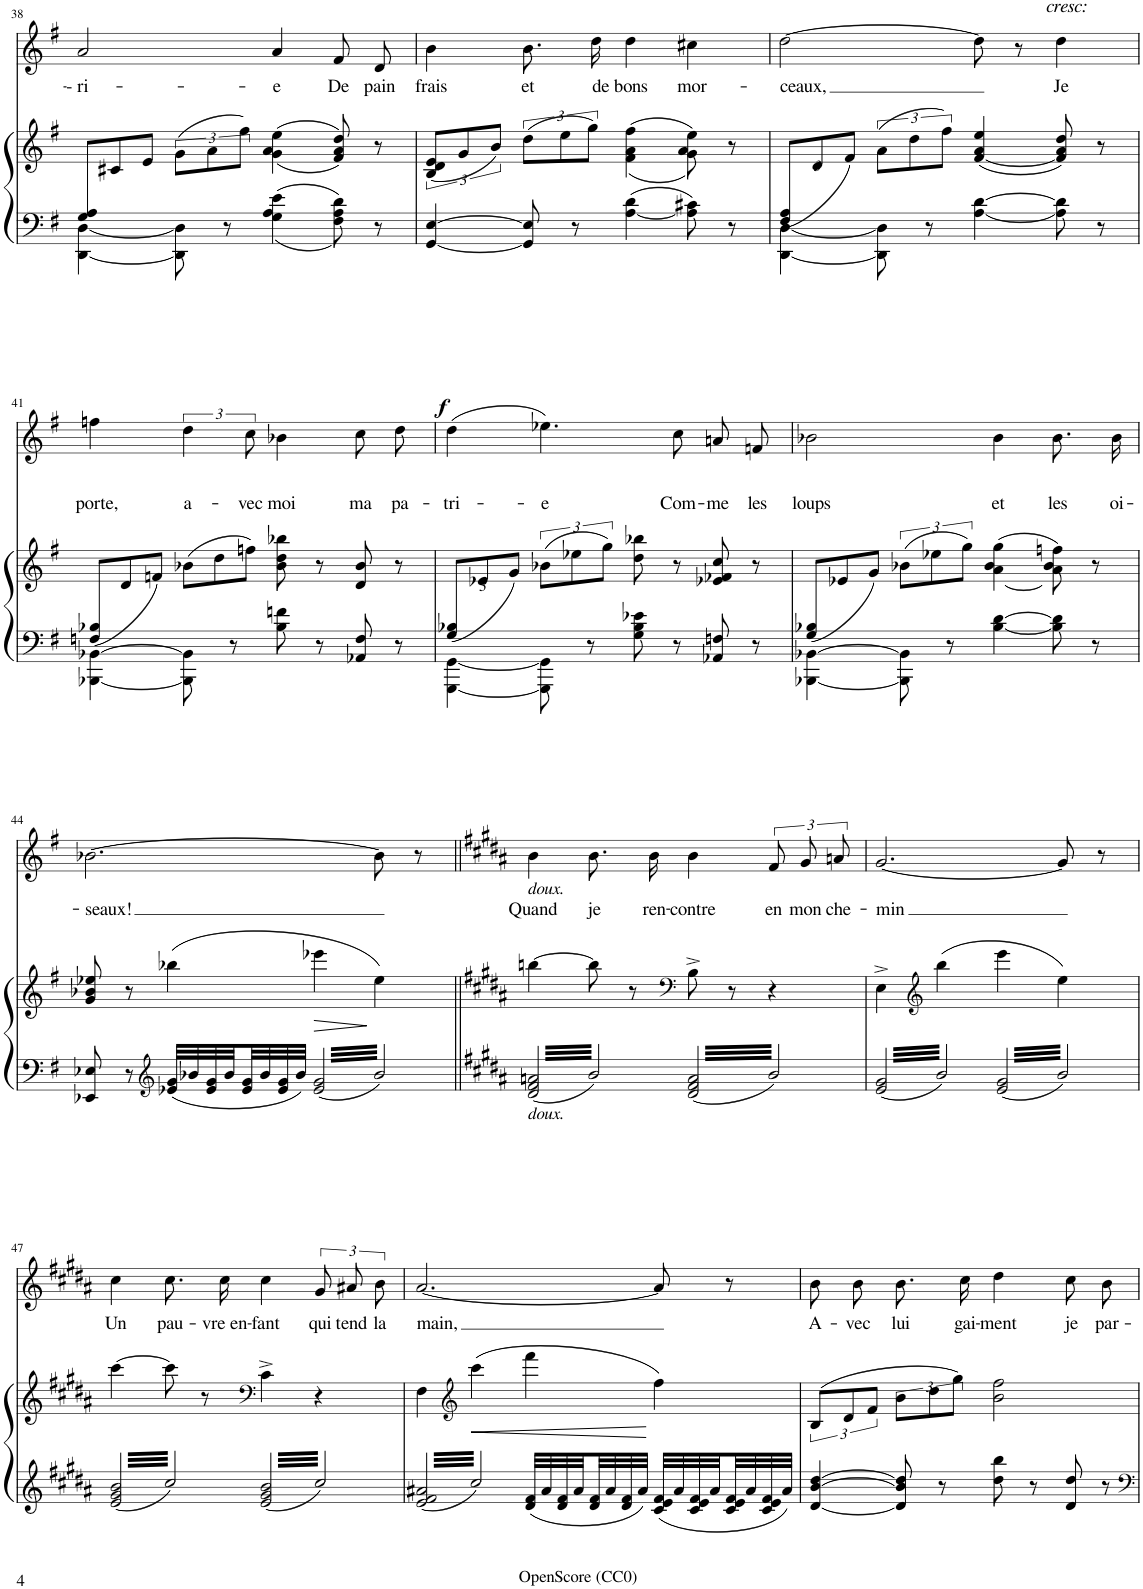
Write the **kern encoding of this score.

**kern	**kern	**dynam	**kern	**text	**dynam
*part2	*part2	*part2	*part1	*part1	*part1
*staff3	*staff2	*staff2/3	*staff1	*staff1	*staff1
*I"PIANO.	*	*	*I"CHANT	*	*
*I'Pno	*	*	*	*	*
!!LO:PB:g=z
*clefF4	*clefG2	*	*clefG2	*	*
*k[f#]	*k[f#]	*	*k[f#]	*	*
*M4/4	*M4/4	*	*M4/4	*	*
*met(c)	*met(c)	*	*met(c)	*	*
*Xbrackettup	*	*	*	*	*
=38	=38	=38	=38	=38	=38
*^	*	*	*	*	*
!	!	!	!	!	!LO:LY:b	!
12G/ 12A/L	[4DD\ [<4D\	12ryy	.	2a/	-- ri-	.
12%11ryy	.	12c#X/	.	.	.	.
.	.	12e/J	.	.	.	.
.	8DD\] 8D\]	(12g\L	.	.	.	.
.	.	12a\	.	.	.	.
.	8r	.	.	.	.	.
.	.	12ff#\J)	.	.	.	.
!	!	!	!	!	!LO:LY:b	!
.	4G\ 4A\ 4e\	(<(4g\ 4a\ 4ee\	.	4a/	-e	.
!	!	!	!	!	!LO:LY:b	!
.	8F#\ 8A\ 8d\	8f#/ 8a/ 8dd/))	.	8f#/L	De	.
!	!	!	!	!	!LO:LY:b	!
.	8r	8r	.	8d/J	pain	.
=39	=39	=39	=39	=39	=39	=39
!	!	!	!	!	!LO:LY:b	!
*v	*v	*	*	*	*	*
[4GG/ [>4E/	(12B/ 12d/ 12e/L	.	4b\	frais	.
.	12g/	.	.	.	.
.	12b/J)	.	.	.	.
!	!	!	!	!LO:LY:b	!
8GG/] 8E/]	(12dd\L	.	8.b\L	et	.
.	12ee\	.	.	.	.
8r	.	.	.	.	.
.	12gg\J)	.	.	.	.
!	!	!	!	!LO:LY:b	!
.	.	.	16dd\Jk	de	.
!	!	!	!	!LO:LY:b	!
[4A\ 4d\	(<(4f#\ 4a\ 4ff#\	.	4dd\	bons	.
!	!	!	!	!LO:LY:b	!
8A\] 8c#X\	8g\ 8a\ 8ee\))	.	4cc#X\	mor-	.
8r	8r	.	.	.	.
=40	=40	=40	=40	=40	=40
*^	*	*	*	*	*
!	!	!	!	!	!LO:LY:b	!
(<12F#/ 12A/L	[4DD\ [<4D\	12ryy	.	[2dd\	-ceaux,	.
12%11ryy	.	12d/	.	.	.	.
.	.	12f#/J)	.	.	.	.
.	8DD\] 8D\]	(12a\L	.	.	.	.
.	.	12dd\	.	.	.	.
.	8r	.	.	.	.	.
.	.	12ff#\J)	.	.	.	.
.	[4A\ [4d\	([4f#/ 4a/ 4ee/	.	8dd\]	.	.
.	.	.	.	8r	.	.
!	!	!	!	!LO:TX:a:i:t=cresc&colon;	!	!
!	!	!	!	!	!LO:LY:b	!
.	8A\] 8d\]	8f#/] 8a/ 8dd/)	.	4dd\	Je	.
.	8r	8r	.	.	.	.
!!LO:LB:g=z
=41	=41	=41	=41	=41	=41	=41
!	!	!	!	!	!LO:LY:b	!
(<12Fn/ 12B-X/L	[4BBB-X\ [>4BB-X\	12ryy	.	4ffn\	porte,	.
12%11ryy	.	12d/	.	.	.	.
.	.	12fn/J)	.	.	.	.
!	!	!	!	!	!LO:LY:b	!
.	8BBB-\] 8BB-\]	(12b-X\L	.	6dd\	a-	.
.	.	12dd\	.	.	.	.
.	8r	.	.	.	.	.
!	!	!	!	!	!LO:LY:b	!
.	.	12ffn\J)	.	12cc\	-vec	.
!	!	!	!	!	!LO:LY:b	!
.	8B-\ 8fn\	8b-\ 8dd\ 8bb-X\	.	4b-X\	moi	.
.	8r	8r	.	.	.	.
!	!	!	!	!	!LO:LY:b	!
.	8AA-X/ 8F/	8d/ 8b-/	.	8cc\L	ma	.
!	!	!	!	!	!LO:LY:b	!
.	8r	8r	.	8dd\J	pa-	.
=42	=42	=42	=42	=42	=42	=42
!	!	!	!	!	!LO:LY:b	!LO:DY:a
(<12G/ 12B-X/L	[4GGG\ [<4GG\	12ryy	.	(4dd\	-tri-	f
12%11ryy	.	12e-X/	.	.	.	.
.	.	12g/J)	.	.	.	.
!	!	!	!	!	!LO:LY:b	!
.	8GGG\] 8GG\]	(12b-X\L	.	4.ee-X\)	-e	.
.	.	12ee-X\	.	.	.	.
.	8r	.	.	.	.	.
.	.	12gg\J)	.	.	.	.
.	8G\ 8B-\ 8e-X\	8dd\ 8bb-X\	.	.	.	.
!	!	!	!	!	!LO:LY:b	!
.	8r	8r	.	8cc\	Com-	.
!	!	!	!	!	!LO:LY:b	!
.	8AA-X/ 8Fn/	8e-X/ 8f-X/ 8cc/	.	8an/L	-me	.
!	!	!	!	!	!LO:LY:b	!
.	8r	8r	.	8fn/J	les	.
=43	=43	=43	=43	=43	=43	=43
!	!	!	!	!	!LO:LY:b	!
(<12G/ 12B-X/L	[4BBB-X\ [>4BB-X\	12ryy	.	2b-X\	loups	.
12%11ryy	.	12e-X/	.	.	.	.
.	.	12g/J)	.	.	.	.
.	8BBB-\] 8BB-\]	(12b-X\L	.	.	.	.
.	.	12ee-X\	.	.	.	.
.	8r	.	.	.	.	.
.	.	12gg\J)	.	.	.	.
!	!	!	!	!	!LO:LY:b	!
.	[4B-\ [4d\	(>[4a\ 4b-\ 4gg\	.	4b-\	et	.
!	!	!	!	!	!LO:LY:b	!
.	8B-\] 8d\]	8a\] 8b-\ 8ffn\)	.	8.b-\L	les	.
.	8r	8r	.	.	.	.
!	!	!	!	!	!LO:LY:b	!
.	.	.	.	16b-\Jk	oi-	.
*v	*v	*	*	*	*	*
!!LO:LB:g=z
=44	=44	=44	=44	=44	=44
!	!	!	!	!LO:LY:b	!
8EE-X/ 8E-X/	8g/ 8b-X/ 8ee-X/	.	[2.b-X\	-seaux!	.
8r	8r	.	.	.	.
*clefG2	*	*	*	*	*
32e-X/ 32g/LLL	(4bb-X\	.	.	.	.
32b-X/	.	.	.	.	.
32e-/ 32g/	.	.	.	.	.
32b-/	.	.	.	.	.
32e-/ 32g/	.	.	.	.	.
32b-/	.	.	.	.	.
32e-/ 32g/	.	.	.	.	.
32b-/JJJ	.	.	.	.	.
*brackettup	*	*	*	*	*
!	!	!LO:HP:b	!	!	!
6.e-/ 6.g/	4eee-X\	>	.	.	.
6.b-/	4ee-\)	]	8b-\]	.	.
.	.	.	8r	.	.
=45||	=45||	=45||	=45||	=45||	=45||
*k[f#c#g#d#a#]	*k[f#c#g#d#a#]	*	*k[f#c#g#d#a#]	*	*
!	!	!	!LO:TX:b:i:t=doux.	!	!
!LO:TX:b:i:t=doux.	!	!	!	!	!
!	!	!	!	!LO:LY:b	!
6.d#/ 6.f#/ 6.an/	[4bbn\	.	4b\	Quand	.
!	!	!	!	!LO:LY:b	!
6.b/	8bb\]	.	8.b\L	je	.
.	8r	.	.	.	.
!	!	!	!	!LO:LY:b	!
.	.	.	16b\Jk	ren-	.
*	*clefF4	*	*	*	*
!	!	!	!	!LO:LY:b	!
6.d#/ 6.f#/ 6.a/	8B^\	.	4b\	-contre	.
.	8r	.	.	.	.
!	!	!	!	!LO:LY:b	!
6.b/	4r	.	12f#/L	en	.
!	!	!	!	!LO:LY:b	!
.	.	.	12g#/	mon	.
!	!	!	!	!LO:LY:b	!
.	.	.	12an/J	che-	.
=46	=46	=46	=46	=46	=46
!	!	!	!	!LO:LY:b	!
6.e/ 6.g#/	4E^\	.	[2.g#/	-min	.
*	*clefG2	*	*	*	*
6.b/	(4bb\	.	.	.	.
6.e/ 6.g#/	4eee\	.	.	.	.
6.b/	4ee\)	.	8g#/]	.	.
.	.	.	8r	.	.
!!LO:LB:g=z
=47	=47	=47	=47	=47	=47
!	!	!	!	!LO:LY:b	!
6.e/ 6.g#/ 6.b/	[4ccc#\	.	4cc#\	Un	.
!	!	!	!	!LO:LY:b	!
6.cc#/	8ccc#\]	.	8.cc#\L	pau-	.
.	8r	.	.	.	.
!	!	!	!	!LO:LY:b	!
.	.	.	16cc#\Jk	-vre en-	.
*	*clefF4	*	*	*	*
!	!	!	!	!LO:LY:b	!
6.e/ 6.g#/ 6.b/	4c#^\	.	4cc#\	-fant	.
!	!	!	!	!LO:LY:b	!
6.cc#/	4r	.	12g#/L	qui	.
!	!	!	!	!LO:LY:b	!
.	.	.	12a#X/	tend	.
!	!	!	!	!LO:LY:b	!
.	.	.	12b/J	la	.
=48	=48	=48	=48	=48	=48
!	!	!	!	!LO:LY:b	!
6.e/ 6.f#/ 6.a#X/	4F#\	.	[2.a#/	main,	.
*	*clefG2	*	*	*	*
!	!	!LO:HP:b	!	!	!
6.cc#/	(4ccc#\	<	.	.	.
32d#/ 32f#/LLL	4fff#\	.	.	.	.
32a#/	.	.	.	.	.
32d#/ 32f#/	.	.	.	.	.
32a#/	.	.	.	.	.
32d#/ 32f#/	.	.	.	.	.
32a#/	.	.	.	.	.
32d#/ 32f#/	.	.	.	.	.
32a#/JJJ	.	.	.	.	.
32c#/ 32e/ 32f#/LLL	4ff#\)	[	8a#/]	.	.
32a#/	.	.	.	.	.
32c#/ 32e/ 32f#/	.	.	.	.	.
32a#/	.	.	.	.	.
32c#/ 32e/ 32f#/	.	.	8r	.	.
32a#/	.	.	.	.	.
32c#/ 32e/ 32f#/	.	.	.	.	.
32a#/JJJ	.	.	.	.	.
=49	=49	=49	=49	=49	=49
!	!	!	!	!LO:LY:b	!
[4d#/ [>4b/ [>4dd#/	(12B/L	.	8b\L	A-	.
.	12d#/	.	.	.	.
!	!	!	!	!LO:LY:b	!
.	.	.	8b\J	-vec	.
.	12f#/J	.	.	.	.
!	!	!	!	!LO:LY:b	!
8d#/] 8b/] 8dd#/]	12b\L	.	8.b\L	lui	.
.	12dd#\	.	.	.	.
8r	.	.	.	.	.
.	12gg#\J)	.	.	.	.
!	!	!	!	!LO:LY:b	!
.	.	.	16cc#\Jk	gai-	.
!	!	!	!	!LO:LY:b	!
8dd#\ 8bb\	2b\ 2ff#\	.	4dd#\	-ment	.
8r	.	.	.	.	.
!	!	!	!	!LO:LY:b	!
8d#/ 8dd#/	.	.	8cc#\L	je	.
!	!	!	!	!LO:LY:b	!
8r	.	.	8b\J	par-	.
=	=	=	=	=	=
*-	*-	*-	*-	*-	*-
